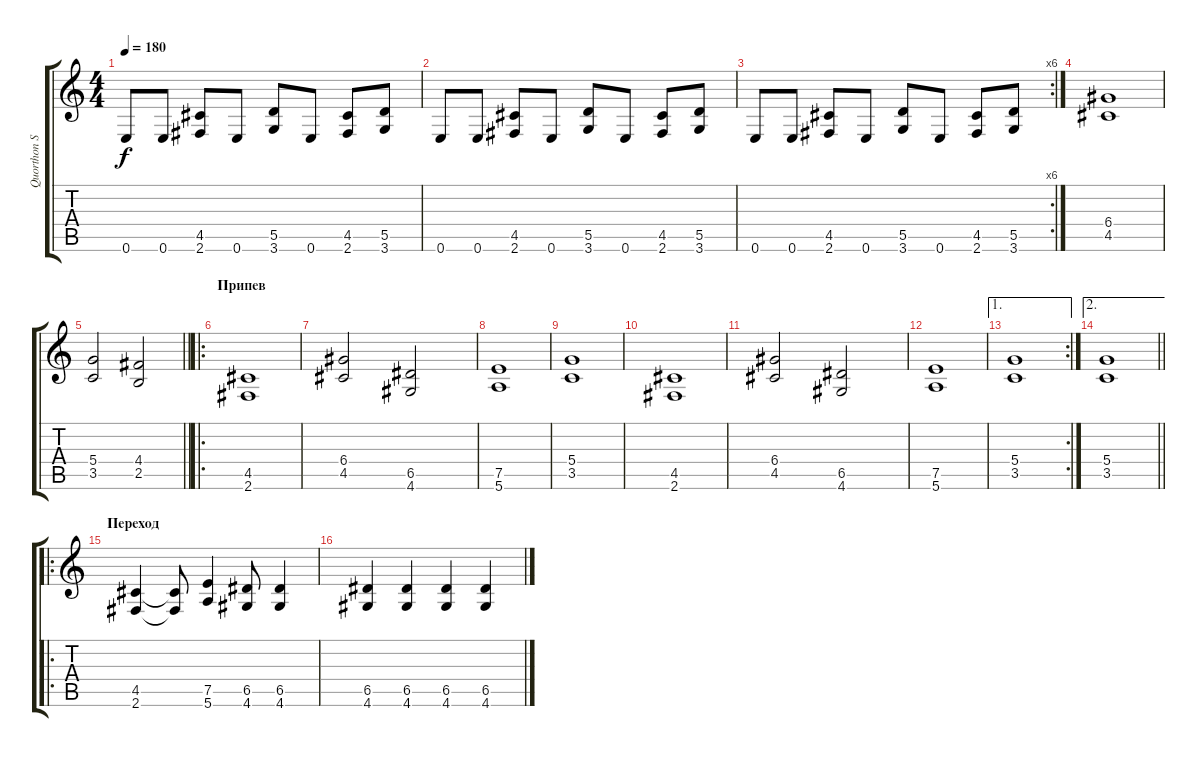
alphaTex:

\track ("Quorthon Seth" "Quorthon S") {instrument distortionguitar}
\staff {score tabs}
\tuning (E4 B3 G3 D3 A2 E2) {hide}
\ts (4 4)
\tempo 180
\clef g2
\ks c
0.6.8{dy f} 0.6.8 (4.5 2.6).8 0.6.8 (5.5 3.6).8 0.6.8 (4.5 2.6).8 (5.5 3.6).8 |
0.6.8 0.6.8 (4.5 2.6).8 0.6.8 (5.5 3.6).8 0.6.8 (4.5 2.6).8 (5.5 3.6).8 |
\rc 6
0.6.8 0.6.8 (4.5 2.6).8 0.6.8 (5.5 3.6).8 0.6.8 (4.5 2.6).8 (5.5 3.6).8 |
(6.4 4.5).1 |
\barLineRight lightlight
(5.4 3.5).2 (4.4 2.5).2 |
\ro
\section ("" "Припев")
(4.5 2.6).1 |
(6.4 4.5).2 (6.5 4.6).2 |
(7.5 5.6).1 |
(5.4 3.5).1 |
(4.5 2.6).1 |
(6.4 4.5).2 (6.5 4.6).2 |
(7.5 5.6).1 |
\ae 1
\rc 2
(5.4 3.5).1 |
\ae 2
\barLineRight lightlight
(5.4 3.5).1 |
\ro
\section ("" "Переход")
(4.5 2.6).4 (4.5{t} 2.6{t}).8 (7.5 5.6).4 (6.5 4.6).8 (6.5 4.6).4 |
(6.5 4.6).4 (6.5 4.6).4 (6.5 4.6).4 (6.5 4.6).4
